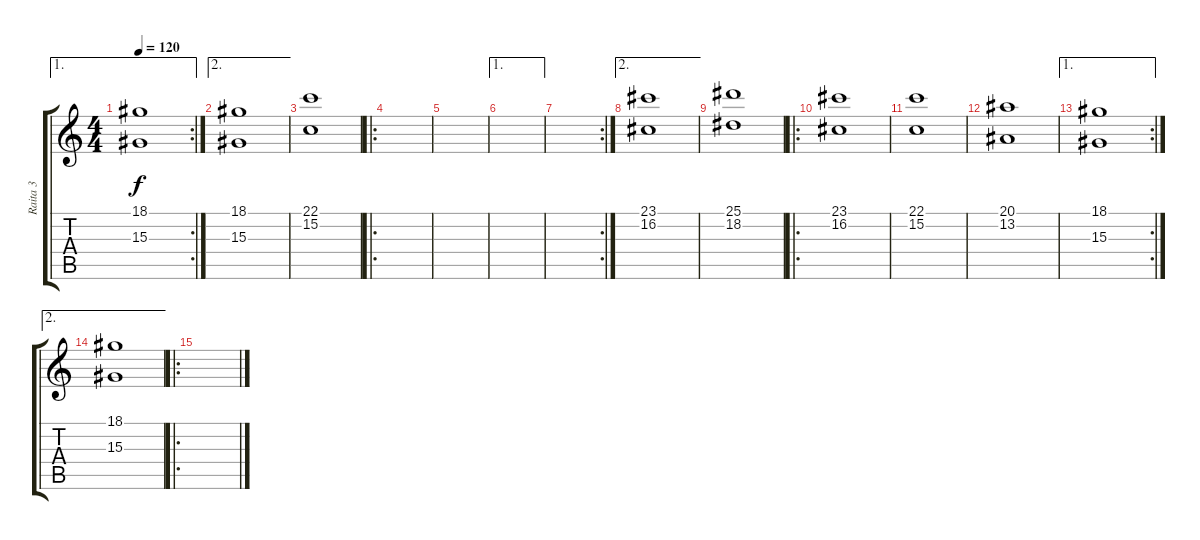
\track ("Raita 3" "Raita 3") {instrument synthstrings2}
\staff {score tabs}
\tuning (D4 A3 F3 C3 G2 D2) {hide}
\ae 1
\rc 2
\ts (4 4)
\tempo 120
\clef g2
\ks c
(18.1 15.3).1{dy f} |
\ae 2
(18.1 15.3).1 |
(22.1 15.2).1 |
\ro
|
|
\ae 1
|
\rc 2
|
\ae 2
(23.1 16.2).1 |
(25.1 18.2).1 |
\ro
(23.1 16.2).1 |
(22.1 15.2).1 |
(20.1 13.2).1 |
\ae 1
\rc 2
(18.1 15.3).1 |
\ae 2
(18.1 15.3).1 |
\ro
